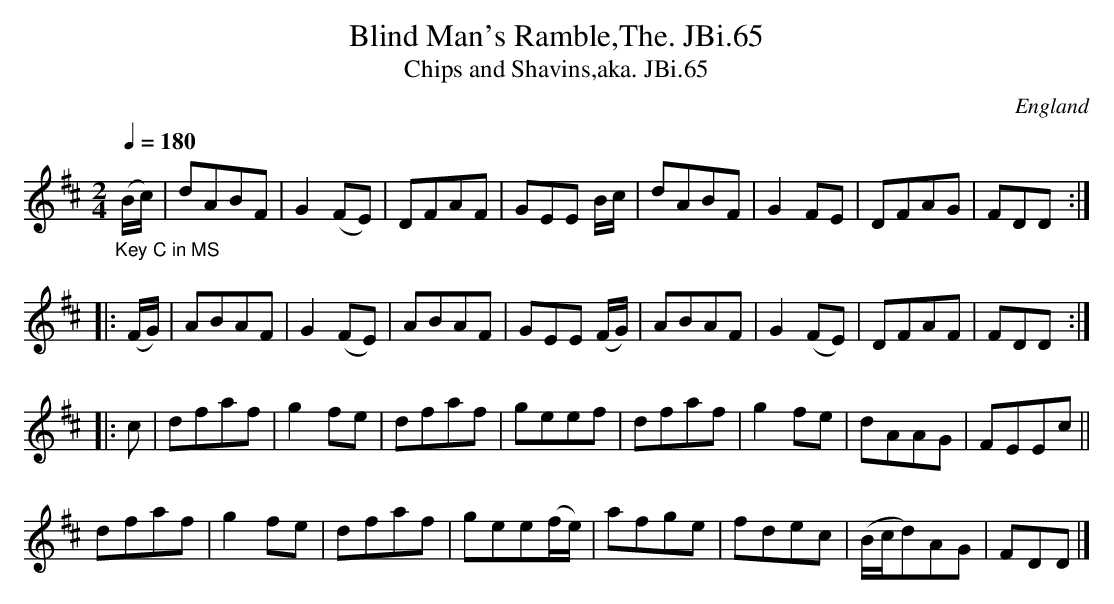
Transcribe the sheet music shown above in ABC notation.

X:1
T:Blind Man's Ramble,The. JBi.65
T:Chips and Shavins,aka. JBi.65
L:1/8
M:2/4
O:England
Q:1/4=180
K:D
"_Key C in MS"(B/c/)|dABF|G2 (FE)|DFAF|GEE B/c/|\
dABF|G2FE|DFAG|FDD:|!
|:(F/G/)|ABAF|G2(FE)|ABAF|GEE (F/G/)|\
ABAF|G2(FE)|DFAF|FDD:|!
|:c|dfaf|g2fe|dfaf|geef|dfaf|g2fe|dAAG|FEEc||!
dfaf|g2fe|dfaf|gee(f/e/)|afge|fdec|(B/c/d)AG|FDD|]
